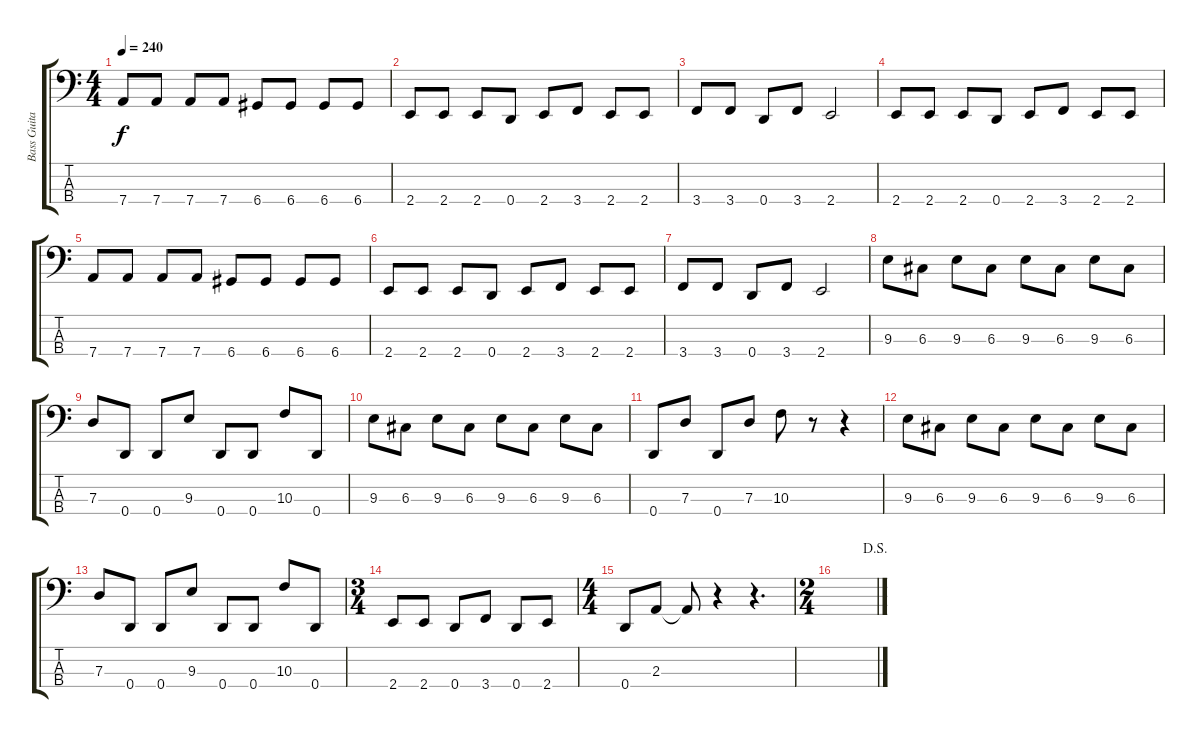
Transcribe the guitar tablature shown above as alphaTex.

\track ("Bass Guitar" "Bass Guita") {instrument electricbasspick}
\staff {score tabs}
\tuning (F2 C2 G1 D1) {hide}
\ts (4 4)
\tempo 240
\clef f4
\ks c
7.4.8{dy f} 7.4.8 7.4.8 7.4.8 6.4.8 6.4.8 6.4.8 6.4.8 |
2.4.8 2.4.8 2.4.8 0.4.8 2.4.8 3.4.8 2.4.8 2.4.8 |
3.4.8 3.4.8 0.4.8 3.4.8 2.4.2 |
2.4.8 2.4.8 2.4.8 0.4.8 2.4.8 3.4.8 2.4.8 2.4.8 |
7.4.8 7.4.8 7.4.8 7.4.8 6.4.8 6.4.8 6.4.8 6.4.8 |
2.4.8 2.4.8 2.4.8 0.4.8 2.4.8 3.4.8 2.4.8 2.4.8 |
3.4.8 3.4.8 0.4.8 3.4.8 2.4.2 |
9.3.8 6.3.8 9.3.8 6.3.8 9.3.8 6.3.8 9.3.8 6.3.8 |
7.3.8 0.4.8 0.4.8 9.3.8 0.4.8 0.4.8 10.3.8 0.4.8 |
9.3.8 6.3.8 9.3.8 6.3.8 9.3.8 6.3.8 9.3.8 6.3.8 |
0.4.8 7.3.8 0.4.8 7.3.8 10.3.8 r.8 r.4 |
9.3.8 6.3.8 9.3.8 6.3.8 9.3.8 6.3.8 9.3.8 6.3.8 |
7.3.8 0.4.8 0.4.8 9.3.8 0.4.8 0.4.8 10.3.8 0.4.8 |
\ts (3 4)
2.4.8 2.4.8 0.4.8 3.4.8 0.4.8 2.4.8 |
\ts (4 4)
0.4.8 2.3.8 2.3{t}.8 r.4 r.4{d} |
\ts (2 4)
\jump dalsegno
